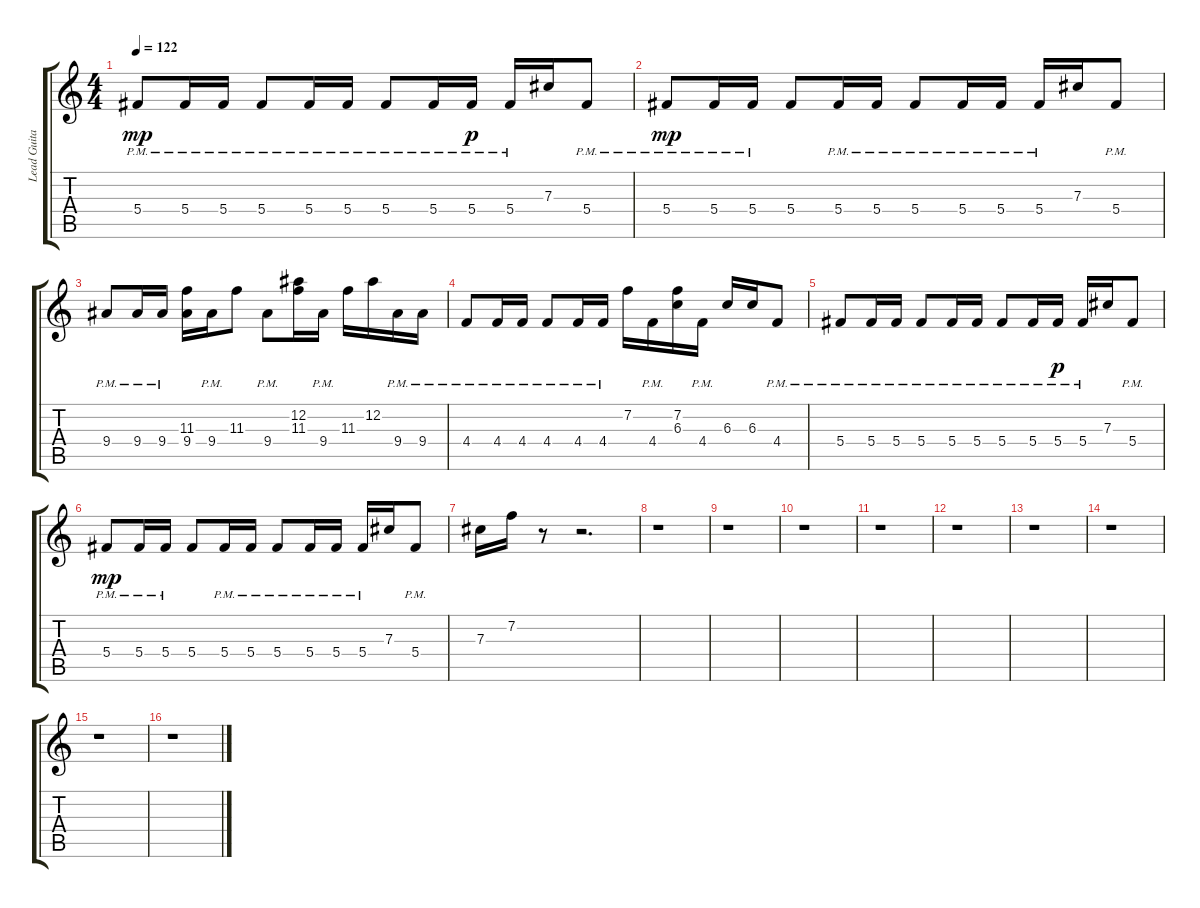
\track ("Lead Guitar I" "Lead Guita") {instrument distortionguitar}
\staff {score tabs}
\tuning (Eb4 Bb3 Gb3 Db3 Ab2 Eb2) {hide}
\ts (4 4)
\tempo 122
\clef g2
\ks c
5.4{pm}.8{dy mp} 5.4{pm}.16 5.4{pm}.16 5.4{pm}.8 5.4{pm}.16 5.4{pm}.16 5.4{pm}.8 5.4{pm}.16 5.4{pm}.16{dy p} 5.4{pm}.16 7.3.16 5.4{pm}.8 |
5.4{pm}.8{dy mp} 5.4{pm}.16 5.4{pm}.16 5.4.8 5.4{pm}.16 5.4{pm}.16 5.4{pm}.8 5.4{pm}.16 5.4{pm}.16 5.4{pm}.16 7.3.16 5.4{pm}.8 |
9.4{pm}.8 9.4{pm}.16 9.4{pm}.16 (11.3 9.4).16 9.4{pm}.16 11.3.8 9.4{pm}.8 (12.2 11.3).16 9.4{pm}.16 11.3.16 12.2.16 9.4{pm}.16 9.4{pm}.16 |
4.4{pm}.8 4.4{pm}.16 4.4{pm}.16 4.4{pm}.8 4.4{pm}.16 4.4{pm}.16 7.2.16 4.4{pm}.16 (7.2 6.3).16 4.4{pm}.16 6.3.16 6.3.16 4.4{pm}.8 |
5.4{pm}.8 5.4{pm}.16 5.4{pm}.16 5.4{pm}.8 5.4{pm}.16 5.4{pm}.16 5.4{pm}.8 5.4{pm}.16 5.4{pm}.16{dy p} 5.4{pm}.16 7.3.16 5.4{pm}.8 |
5.4{pm}.8{dy mp} 5.4{pm}.16 5.4{pm}.16 5.4.8 5.4{pm}.16 5.4{pm}.16 5.4{pm}.8 5.4{pm}.16 5.4{pm}.16 5.4{pm}.16 7.3.16 5.4{pm}.8 |
7.3.16 7.2.16 r.8 r.2{d} |
r.1 |
r.1 |
r.1 |
r.1 |
r.1 |
r.1 |
r.1 |
r.1 |
r.1
